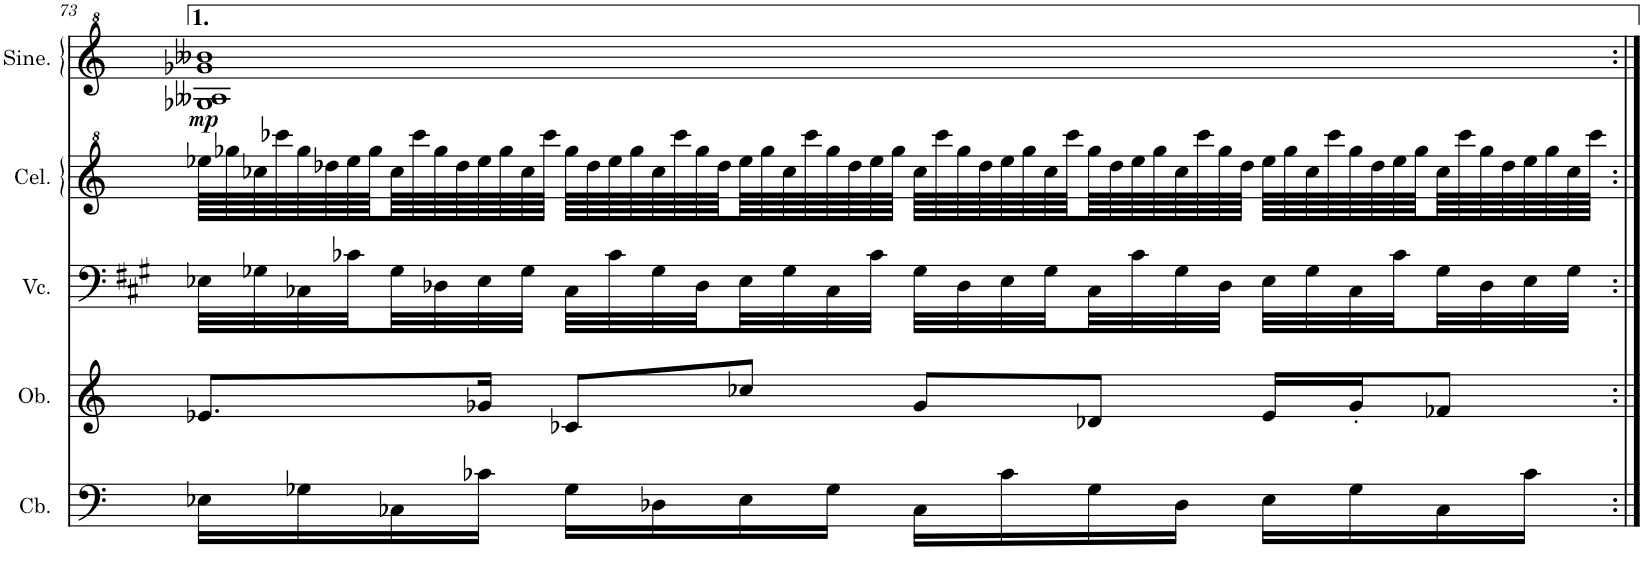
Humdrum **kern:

**kern	**kern	**kern	**kern	**kern	**dynam
*part5	*part4	*part3	*part2	*part1	*part1
*staff5	*staff4	*staff3	*staff2	*staff1	*staff1
*I"Contrabass	*I"Oboe	*I"Violoncello	*I"Celesta	*I"Sine Synthesiser	*
*I'Cb.	*I'Ob.	*I'Vc.	*I'Cel.	*I'Sine.	*
!!LO:PB:g=z
*clefF4	*clefG2	*clefF4	*clefG^2	*clefG^2	*
*Trd7c12	*	*	*Trd-7c-12	*	*
*k[]	*k[]	*k[f#c#g#]	*k[]	*k[]	*
*M4/4	*M4/4	*M4/4	*M4/4	*M4/4	*
=73	=73	=73	=73	=73	=73
!	!	!	!	!	!LO:DY:b
16E-X\LL	8.e-X/L	32E-X\LLL	64eee-X\LLLL	1g-X 1a--X 1gg-X 1bb--X	mp
.	.	.	64ggg-X\	.	.
.	.	32G-X\	64ccc-X\	.	.
.	.	.	64cccc-X\	.	.
16G-X\	.	32C-X\	64ggg-\	.	.
.	.	.	64ddd-X\	.	.
.	.	32c-X\	64eee-\	.	.
.	.	.	64ggg-\	.	.
16C-X\	.	32G-\	64ccc-\	.	.
.	.	.	64cccc-\	.	.
.	.	32D-X\	64ggg-\	.	.
.	.	.	64ddd-\	.	.
16c-X\JJ	16g-X/Jk	32E-\	64eee-\	.	.
.	.	.	64ggg-\	.	.
.	.	32G-\JJJ	64ccc-\	.	.
.	.	.	64cccc-\JJJJ	.	.
16G-\LL	8c-X/L	32C-\LLL	64ggg-\LLLL	.	.
.	.	.	64ddd-\	.	.
.	.	32c-\	64eee-\	.	.
.	.	.	64ggg-\	.	.
16D-X\	.	32G-\	64ccc-\	.	.
.	.	.	64cccc-\	.	.
.	.	32D-\	64ggg-\	.	.
.	.	.	64ddd-\	.	.
16E-\	8cc-X/J	32E-\	64eee-\	.	.
.	.	.	64ggg-\	.	.
.	.	32G-\	64ccc-\	.	.
.	.	.	64cccc-\	.	.
16G-\JJ	.	32C-\	64ggg-\	.	.
.	.	.	64ddd-\	.	.
.	.	32c-\JJJ	64eee-\	.	.
.	.	.	64ggg-\JJJJ	.	.
16C-\LL	8g-/L	32G-\LLL	64ccc-\LLLL	.	.
.	.	.	64cccc-\	.	.
.	.	32D-\	64ggg-\	.	.
.	.	.	64ddd-\	.	.
16c-\	.	32E-\	64eee-\	.	.
.	.	.	64ggg-\	.	.
.	.	32G-\	64ccc-\	.	.
.	.	.	64cccc-\	.	.
16G-\	8d-X/J	32C-\	64ggg-\	.	.
.	.	.	64ddd-\	.	.
.	.	32c-\	64eee-\	.	.
.	.	.	64ggg-\	.	.
16D-\JJ	.	32G-\	64ccc-\	.	.
.	.	.	64cccc-\	.	.
.	.	32D-\JJJ	64ggg-\	.	.
.	.	.	64ddd-\JJJJ	.	.
16E-\LL	16e-/LL	32E-\LLL	64eee-\LLLL	.	.
.	.	.	64ggg-\	.	.
.	.	32G-\	64ccc-\	.	.
.	.	.	64cccc-\	.	.
16G-\	16g-'/J	32C-\	64ggg-\	.	.
.	.	.	64ddd-\	.	.
.	.	32c-\	64eee-\	.	.
.	.	.	64ggg-\	.	.
16C-\	8f-X/J	32G-\	64ccc-\	.	.
.	.	.	64cccc-\	.	.
.	.	32D-\	64ggg-\	.	.
.	.	.	64ddd-\	.	.
16c-\JJ	.	32E-\	64eee-\	.	.
.	.	.	64ggg-\	.	.
.	.	32G-\JJJ	64ccc-\	.	.
.	.	.	64cccc-\JJJJ	.	.
=:|!	=:|!	=:|!	=:|!	=:|!	=:|!
*-	*-	*-	*-	*-	*-
